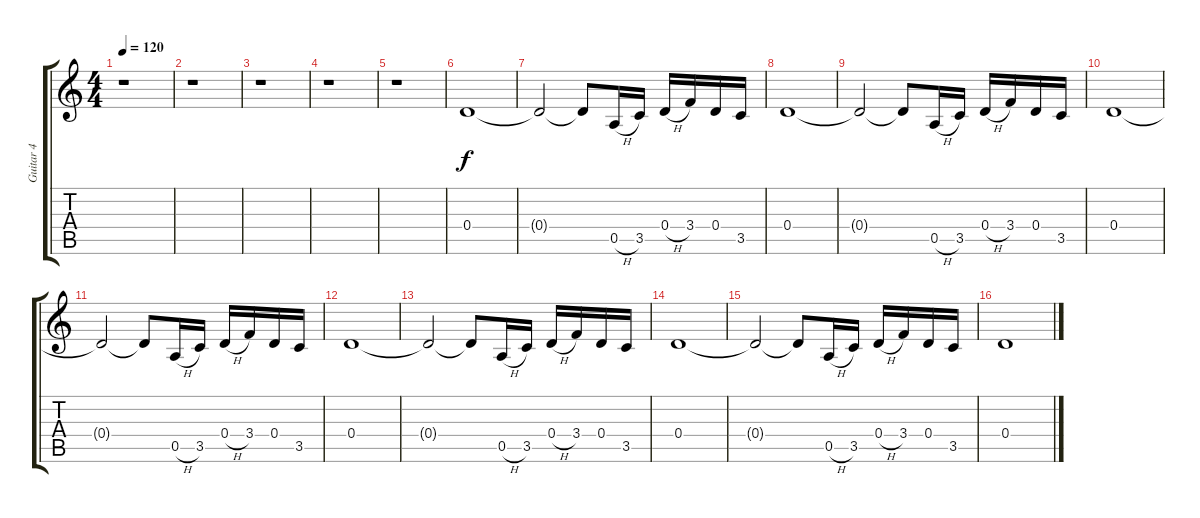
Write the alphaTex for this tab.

\track ("Guitar 4" "Guitar 4") {instrument distortionguitar}
\staff {score tabs}
\tuning (E4 B3 G3 D3 A2 E2) {hide}
\ts (4 4)
\tempo 120
\clef g2
\ks c
r.1{dy f} |
r.1 |
r.1 |
r.1 |
r.1 |
0.4.1 |
0.4{t}.2 0.4{t}.8 0.5{h}.16 3.5.16 0.4{h}.16 3.4.16 0.4.16 3.5.16 |
0.4.1 |
0.4{t}.2 0.4{t}.8 0.5{h}.16 3.5.16 0.4{h}.16 3.4.16 0.4.16 3.5.16 |
0.4.1 |
0.4{t}.2 0.4{t}.8 0.5{h}.16 3.5.16 0.4{h}.16 3.4.16 0.4.16 3.5.16 |
0.4.1 |
0.4{t}.2 0.4{t}.8 0.5{h}.16 3.5.16 0.4{h}.16 3.4.16 0.4.16 3.5.16 |
0.4.1 |
0.4{t}.2 0.4{t}.8 0.5{h}.16 3.5.16 0.4{h}.16 3.4.16 0.4.16 3.5.16 |
0.4.1
